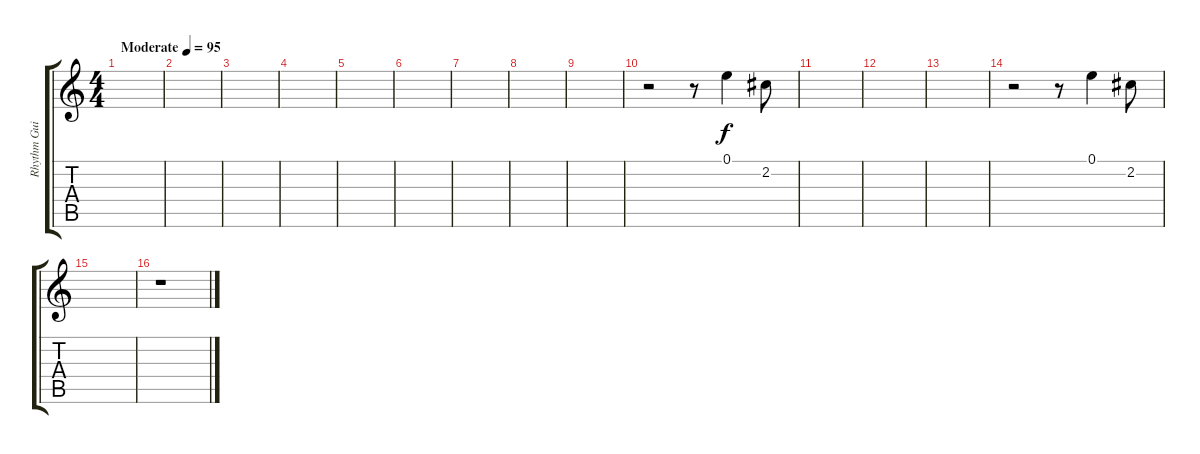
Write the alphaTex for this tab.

\track ("Rhythm Guitar" "Rhythm Gui") {instrument electricguitarjazz}
\staff {score tabs}
\tuning (E4 B3 G3 D3 A2 E2) {hide}
\ts (4 4)
\tempo (95 "Moderate")
\clef g2
\ks c
|
|
|
|
|
|
|
|
|
r.2 r.8 0.1.4 2.2.8 |
|
|
|
r.2 r.8 0.1.4 2.2.8 |
|
r.1
